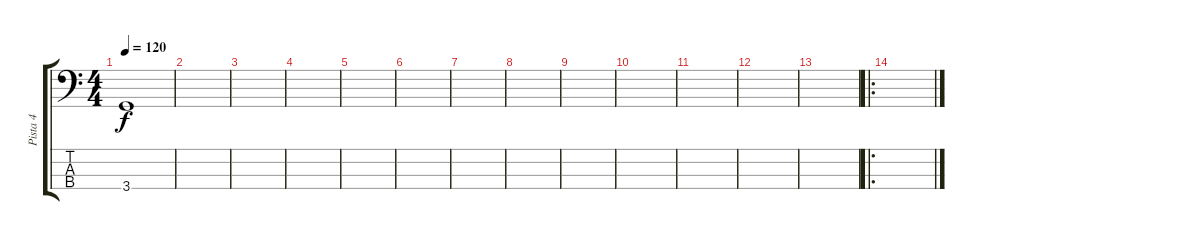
\track ("Pista 4" "Pista 4") {instrument electricbassfinger}
\staff {score tabs}
\tuning (G2 D2 A1 E1) {hide}
\ts (4 4)
\tempo 120
\clef f4
\ks c
3.4.1{dy f} |
|
|
|
|
|
|
|
|
|
|
|
|
\ro
